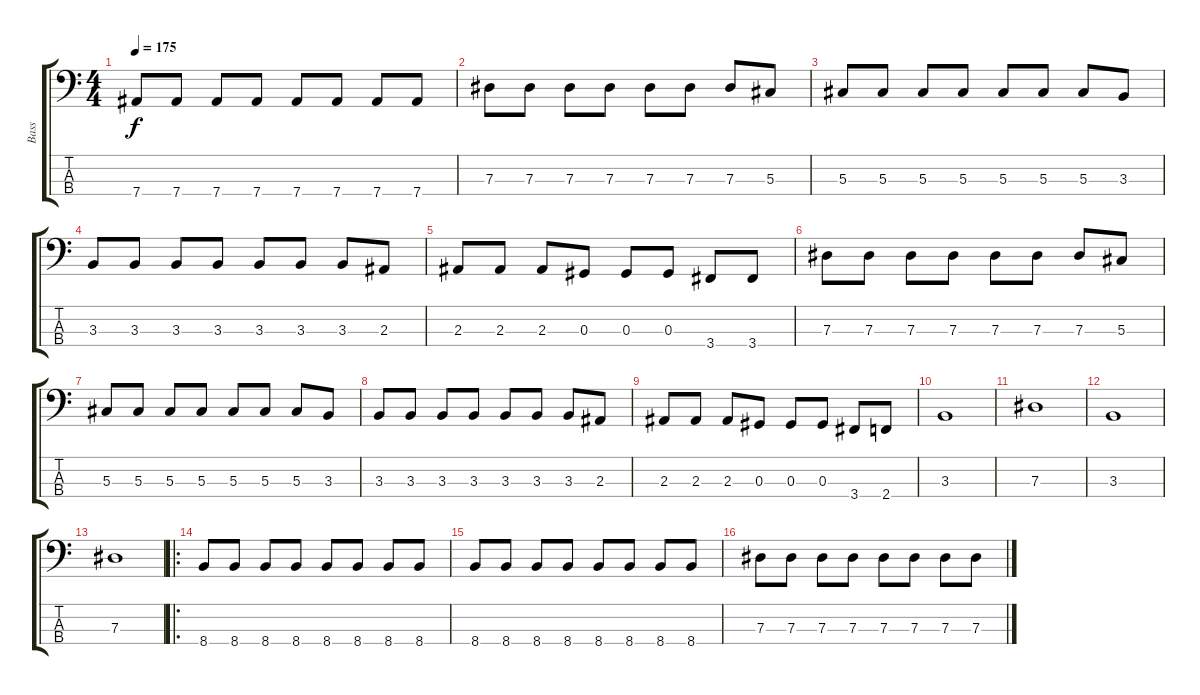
\track ("Bass" "Bass") {instrument electricbassfinger}
\staff {score tabs}
\tuning (Gb2 Db2 Ab1 Eb1) {hide}
\ts (4 4)
\tempo 175
\clef f4
\ks c
7.4.8{dy f} 7.4.8 7.4.8 7.4.8 7.4.8 7.4.8 7.4.8 7.4.8 |
7.3.8 7.3.8 7.3.8 7.3.8 7.3.8 7.3.8 7.3.8 5.3.8 |
5.3.8 5.3.8 5.3.8 5.3.8 5.3.8 5.3.8 5.3.8 3.3.8 |
3.3.8 3.3.8 3.3.8 3.3.8 3.3.8 3.3.8 3.3.8 2.3.8 |
2.3.8 2.3.8 2.3.8 0.3.8 0.3.8 0.3.8 3.4.8 3.4.8 |
7.3.8 7.3.8 7.3.8 7.3.8 7.3.8 7.3.8 7.3.8 5.3.8 |
5.3.8 5.3.8 5.3.8 5.3.8 5.3.8 5.3.8 5.3.8 3.3.8 |
3.3.8 3.3.8 3.3.8 3.3.8 3.3.8 3.3.8 3.3.8 2.3.8 |
2.3.8 2.3.8 2.3.8 0.3.8 0.3.8 0.3.8 3.4.8 2.4.8 |
3.3.1 |
7.3.1 |
3.3.1 |
7.3.1 |
\ro
8.4.8 8.4.8 8.4.8 8.4.8 8.4.8 8.4.8 8.4.8 8.4.8 |
8.4.8 8.4.8 8.4.8 8.4.8 8.4.8 8.4.8 8.4.8 8.4.8 |
7.3.8 7.3.8 7.3.8 7.3.8 7.3.8 7.3.8 7.3.8 7.3.8
